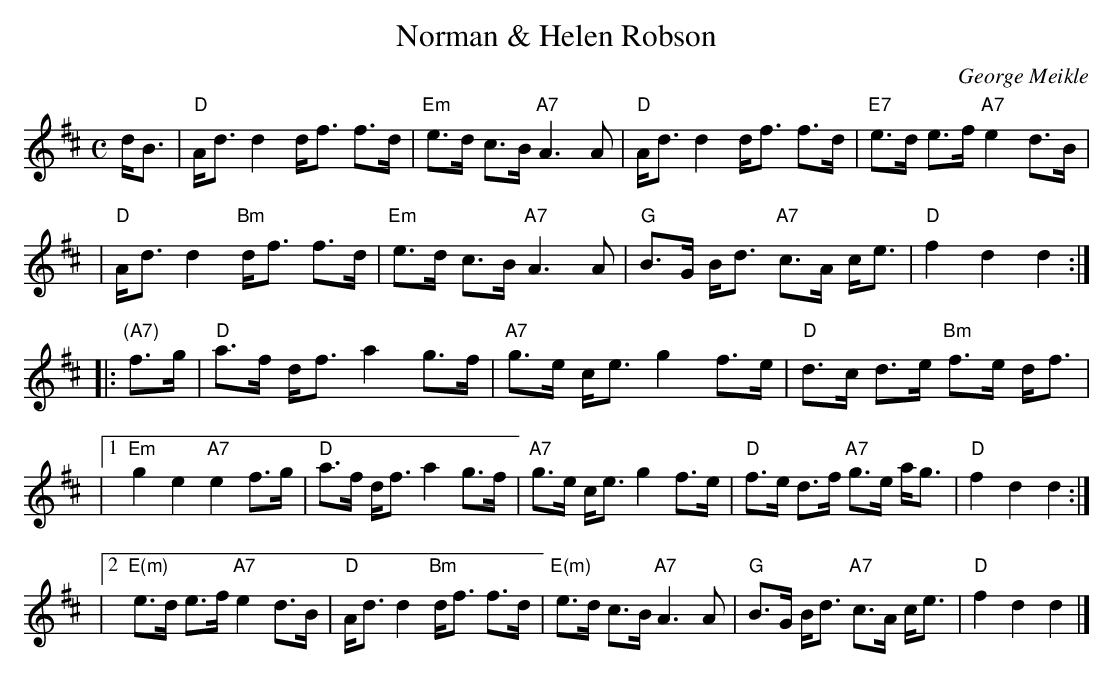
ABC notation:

X:1
T: Norman & Helen Robson
C: George Meikle
M: C
L: 1/8
K: D
d<B \
| "D"A<d d2 d<f f>d | "Em"e>d c>B "A7"A3 A |  "D"A<d d2 d<f f>d | "E7"e>d e>f "A7"e2 d>B |
| "D"A<d d2 "Bm"d<f f>d | "Em"e>d c>B "A7"A3 A |  "G"B>G B<d "A7"c>A c<e | "D"f2 d2 d2 :|
|: "(A7)"f>g \
| "D"a>f d<f a2 g>f | "A7"g>e c<e g2 f>e | "D"d>c d>e "Bm"f>e d<f |
|1 "Em"g2 e2 "A7"e2 f>g | "D"a>f d<f a2 g>f | "A7"g>e c<e g2 f>e | "D"f>e d>f "A7"g>e a<g | "D"f2 d2 d2 :|
|2 "E(m)"e>d e>f "A7"e2 d>B | "D"A<d d2 "Bm"d<f f>d | "E(m)"e>d c>B "A7"A3 A |  "G"B>G B<d "A7"c>A c<e | "D"f2 d2 d2 |]
